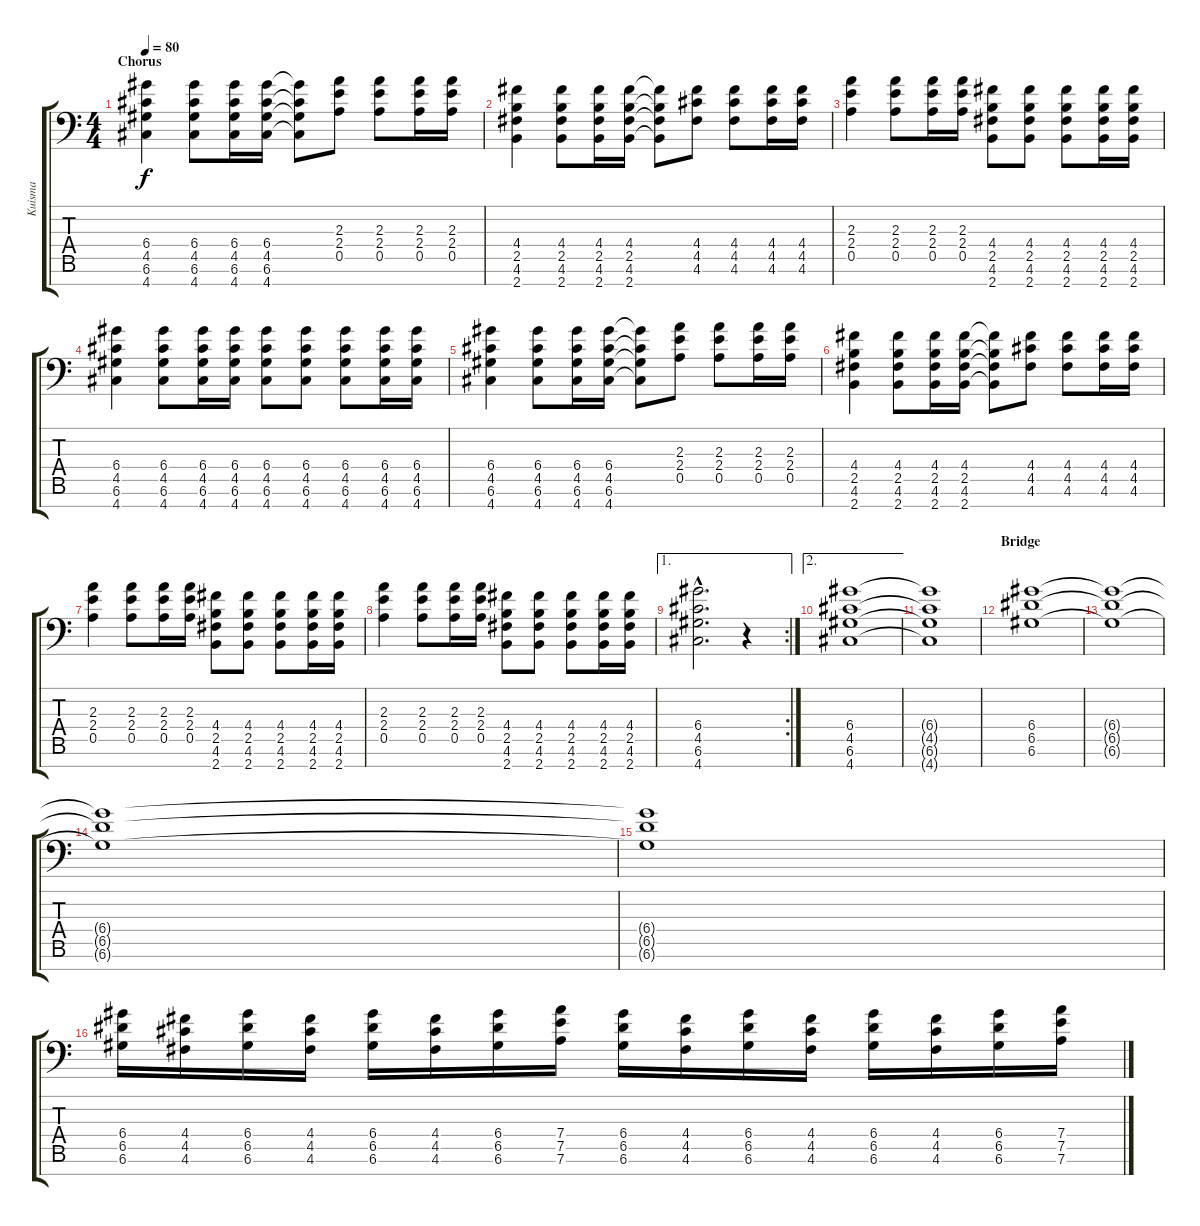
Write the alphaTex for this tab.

\track ("Kuisma" "Kuisma") {instrument distortionguitar}
\staff {score tabs}
\tuning (E4 B3 G3 D3 A2 D2 A1) {hide}
\ts (4 4)
\section ("" "Chorus")
\tempo 80
\clef f4
\ks c
(6.4 4.5 6.6 4.7).4{dy f} (6.4 4.5 6.6 4.7).8 (6.4 4.5 6.6 4.7).16 (6.4 4.5 6.6 4.7).16 (6.4{t} 4.5{t} 6.6{t} 4.7{t}).8 (2.3 2.4 0.5).8 (2.3 2.4 0.5).8 (2.3 2.4 0.5).16 (2.3 2.4 0.5).16 |
(4.4 2.5 4.6 2.7).4 (4.4 2.5 4.6 2.7).8 (4.4 2.5 4.6 2.7).16 (4.4 2.5 4.6 2.7).16 (4.4{t} 2.5{t} 4.6{t} 2.7{t}).8 (4.4 4.5 4.6).8 (4.4 4.5 4.6).8 (4.4 4.5 4.6).16 (4.4 4.5 4.6).16 |
(2.3 2.4 0.5).4 (2.3 2.4 0.5).8 (2.3 2.4 0.5).16 (2.3 2.4 0.5).16 (4.4 2.5 4.6 2.7).8 (4.4 2.5 4.6 2.7).8 (4.4 2.5 4.6 2.7).8 (4.4 2.5 4.6 2.7).16 (4.4 2.5 4.6 2.7).16 |
(6.4 4.5 6.6 4.7).4 (6.4 4.5 6.6 4.7).8 (6.4 4.5 6.6 4.7).16 (6.4 4.5 6.6 4.7).16 (6.4 4.5 6.6 4.7).8 (6.4 4.5 6.6 4.7).8 (6.4 4.5 6.6 4.7).8 (6.4 4.5 6.6 4.7).16 (6.4 4.5 6.6 4.7).16 |
(6.4 4.5 6.6 4.7).4 (6.4 4.5 6.6 4.7).8 (6.4 4.5 6.6 4.7).16 (6.4 4.5 6.6 4.7).16 (6.4{t} 4.5{t} 6.6{t} 4.7{t}).8 (2.3 2.4 0.5).8 (2.3 2.4 0.5).8 (2.3 2.4 0.5).16 (2.3 2.4 0.5).16 |
(4.4 2.5 4.6 2.7).4 (4.4 2.5 4.6 2.7).8 (4.4 2.5 4.6 2.7).16 (4.4 2.5 4.6 2.7).16 (4.4{t} 2.5{t} 4.6{t} 2.7{t}).8 (4.4 4.5 4.6).8 (4.4 4.5 4.6).8 (4.4 4.5 4.6).16 (4.4 4.5 4.6).16 |
(2.3 2.4 0.5).4 (2.3 2.4 0.5).8 (2.3 2.4 0.5).16 (2.3 2.4 0.5).16 (4.4 2.5 4.6 2.7).8 (4.4 2.5 4.6 2.7).8 (4.4 2.5 4.6 2.7).8 (4.4 2.5 4.6 2.7).16 (4.4 2.5 4.6 2.7).16 |
(2.3 2.4 0.5).4 (2.3 2.4 0.5).8 (2.3 2.4 0.5).16 (2.3 2.4 0.5).16 (4.4 2.5 4.6 2.7).8 (4.4 2.5 4.6 2.7).8 (4.4 2.5 4.6 2.7).8 (4.4 2.5 4.6 2.7).16 (4.4 2.5 4.6 2.7).16 |
\ae 1
\rc 2
(6.4{hac} 4.5{hac} 6.6{hac} 4.7{hac}).2{d} r.4 |
\ae 2
(6.4 4.5 6.6 4.7).1 |
(6.4{t} 4.5{t} 6.6{t} 4.7{t}).1 |
\section ("" "Bridge")
(6.4 6.5 6.6).1 |
(6.4{t} 6.5{t} 6.6{t}).1 |
(6.4{t} 6.5{t} 6.6{t}).1 |
(6.4{t} 6.5{t} 6.6{t}).1 |
(6.4 6.5 6.6).16{volume 10 balance 8} (4.4 4.5 4.6).16 (6.4 6.5 6.6).16 (4.4 4.5 4.6).16 (6.4 6.5 6.6).16 (4.4 4.5 4.6).16 (6.4 6.5 6.6).16 (7.4 7.5 7.6).16 (6.4 6.5 6.6).16 (4.4 4.5 4.6).16 (6.4 6.5 6.6).16 (4.4 4.5 4.6).16 (6.4 6.5 6.6).16 (4.4 4.5 4.6).16 (6.4 6.5 6.6).16 (7.4 7.5 7.6).16
